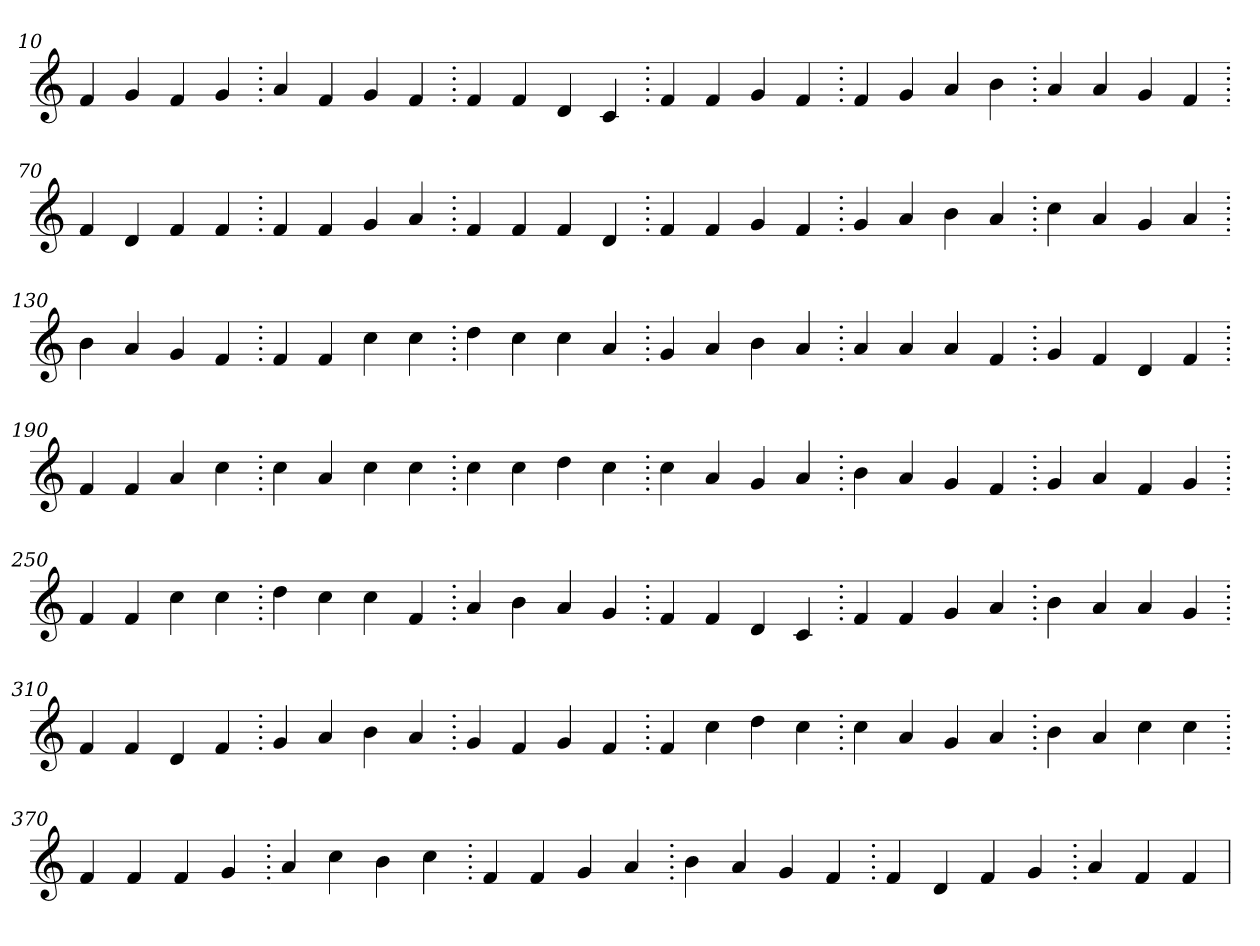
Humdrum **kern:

**kern
*part1
*staff1
*clefG2
=10.
4f
4g
4f
4g
=20.
4a
4f
4g
4f
=30.
4f
4f
4d
4c
=40.
4f
4f
4g
4f
=50.
4f
4g
4a
4b
=60.
4a
4a
4g
4f
=70.
4f
4d
4f
4f
=80.
4f
4f
4g
4a
=90.
4f
4f
4f
4d
=100.
4f
4f
4g
4f
=110.
4g
4a
4b
4a
=120.
4cc
4a
4g
4a
=130.
4b
4a
4g
4f
=140.
4f
4f
4cc
4cc
=150.
4dd
4cc
4cc
4a
=160.
4g
4a
4b
4a
=170.
4a
4a
4a
4f
=180.
4g
4f
4d
4f
=190.
4f
4f
4a
4cc
=200.
4cc
4a
4cc
4cc
=210.
4cc
4cc
4dd
4cc
=220.
4cc
4a
4g
4a
=230.
4b
4a
4g
4f
=240.
4g
4a
4f
4g
=250.
4f
4f
4cc
4cc
=260.
4dd
4cc
4cc
4f
=270.
4a
4b
4a
4g
=280.
4f
4f
4d
4c
=290.
4f
4f
4g
4a
=300.
4b
4a
4a
4g
=310.
4f
4f
4d
4f
=320.
4g
4a
4b
4a
=330.
4g
4f
4g
4f
=340.
4f
4cc
4dd
4cc
=350.
4cc
4a
4g
4a
=360.
4b
4a
4cc
4cc
=370.
4f
4f
4f
4g
=380.
4a
4cc
4b
4cc
=390.
4f
4f
4g
4a
=400.
4b
4a
4g
4f
=410.
4f
4d
4f
4g
=420.
4a
4f
4f
=
*-
